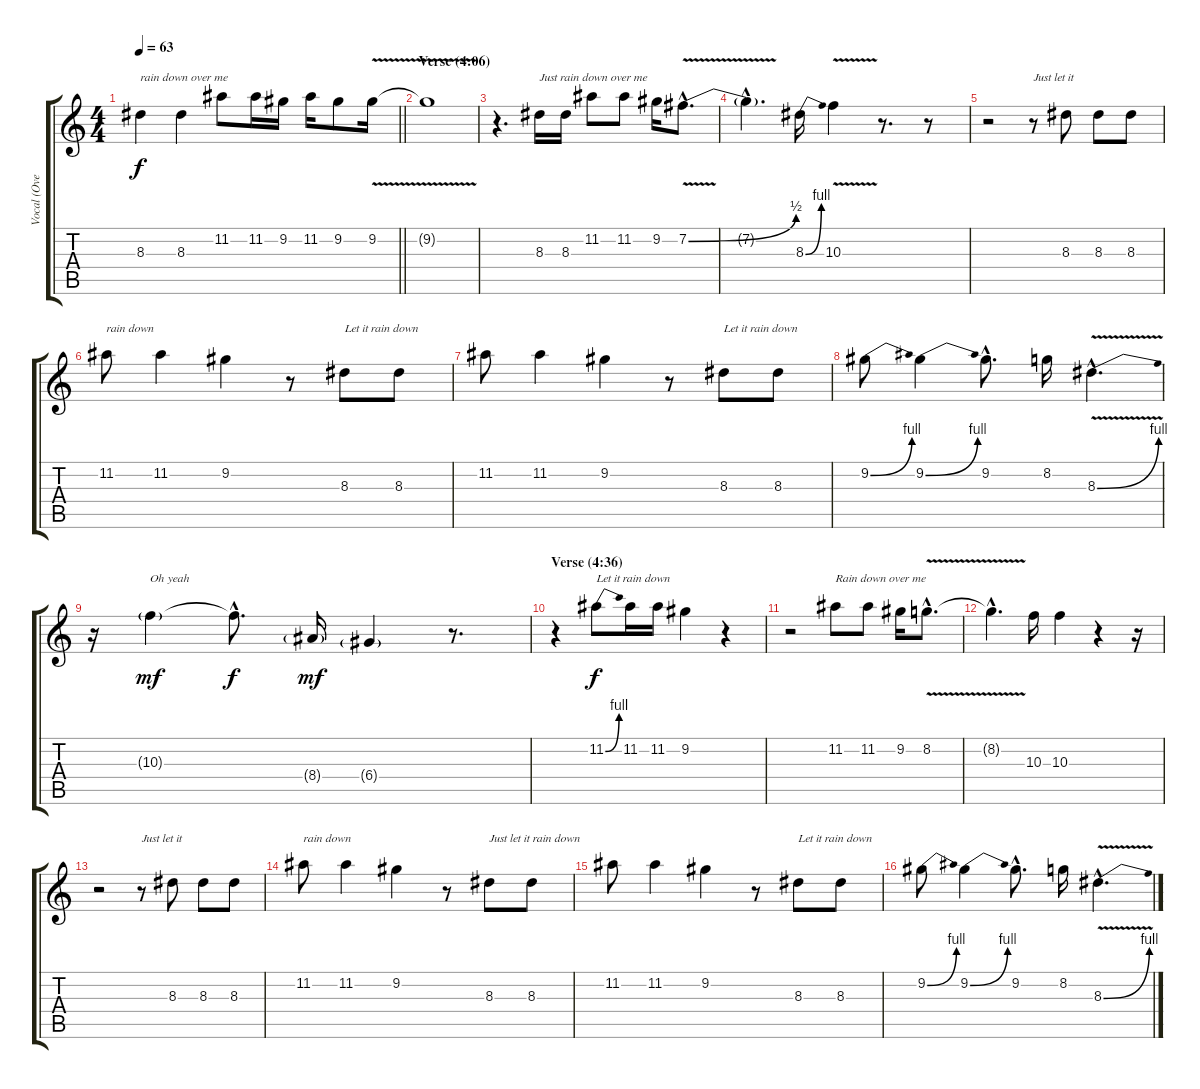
\track ("Vocal (Overdub)" "Vocal (Ove") {instrument panflute}
\staff {score tabs}
\tuning (E5 B4 G4 D4 A3 E3) {hide}
\ts (4 4)
\tempo 63
\clef g2
\barLineRight lightlight
\ks c
8.3.4{txt "rain down over me" dy f} 8.3.4 11.2.8 11.2.16 9.2.16 11.2.16 9.2.8 9.2{v}.16 |
\section ("" "Verse (4:06)")
9.2{t}.1 |
r.4{d} 8.3.16{txt "Just rain down over me"} 8.3.16 11.2.8 11.2.8 9.2.16 7.2{be (bend 0 0 60 2) v hac}.8{d} |
7.2{hac t}.4{d} 8.3{be (bend 0 0 60 4)}.16 10.3{v}.4 r.8{d} r.8 |
r.2 r.8{txt "Just let it"} 8.3.8 8.3.8 8.3.8 |
11.2.8{txt "rain down"} 11.2.4 9.2.4 r.8 8.3.8{txt "Let it rain down"} 8.3.8 |
11.2.8 11.2.4 9.2.4 r.8 8.3.8{txt "Let it rain down "} 8.3.8 |
9.2{be (bend 0 0 60 4)}.8 9.2{be (bend 0 0 60 4)}.4 9.2{hac}.8{d} 8.2.16 8.3{be (bend 0 0 60 4) v hac}.4{d} |
r.16 10.3{g}.4{txt "Oh yeah" dy mf} 10.3{hac t}.8{d dy f} 8.4{g}.16{dy mf} 6.4{g}.4 r.8{d} |
\section ("" "Verse (4:36)")
r.4 11.2{be (bend 0 0 60 4)}.8{txt "Let it rain down" dy f} 11.2.16 11.2.16 9.2.4 r.4 |
r.2 11.2.8{txt "Rain down over me"} 11.2.8 9.2.16 8.2{v hac}.8{d} |
8.2{hac t}.4{d} 10.3.16 10.3.4 r.4 r.16 |
r.2 r.8{txt "Just let it"} 8.3.8 8.3.8 8.3.8 |
11.2.8{txt "rain down"} 11.2.4 9.2.4 r.8 8.3.8{txt "Just let it rain down"} 8.3.8 |
11.2.8 11.2.4 9.2.4 r.8 8.3.8{txt "Let it rain down"} 8.3.8 |
9.2{be (bend 0 0 60 4)}.8 9.2{be (bend 0 0 60 4)}.4 9.2{hac}.8{d} 8.2.16 8.3{be (bend 0 0 60 4) v hac}.4{d}
